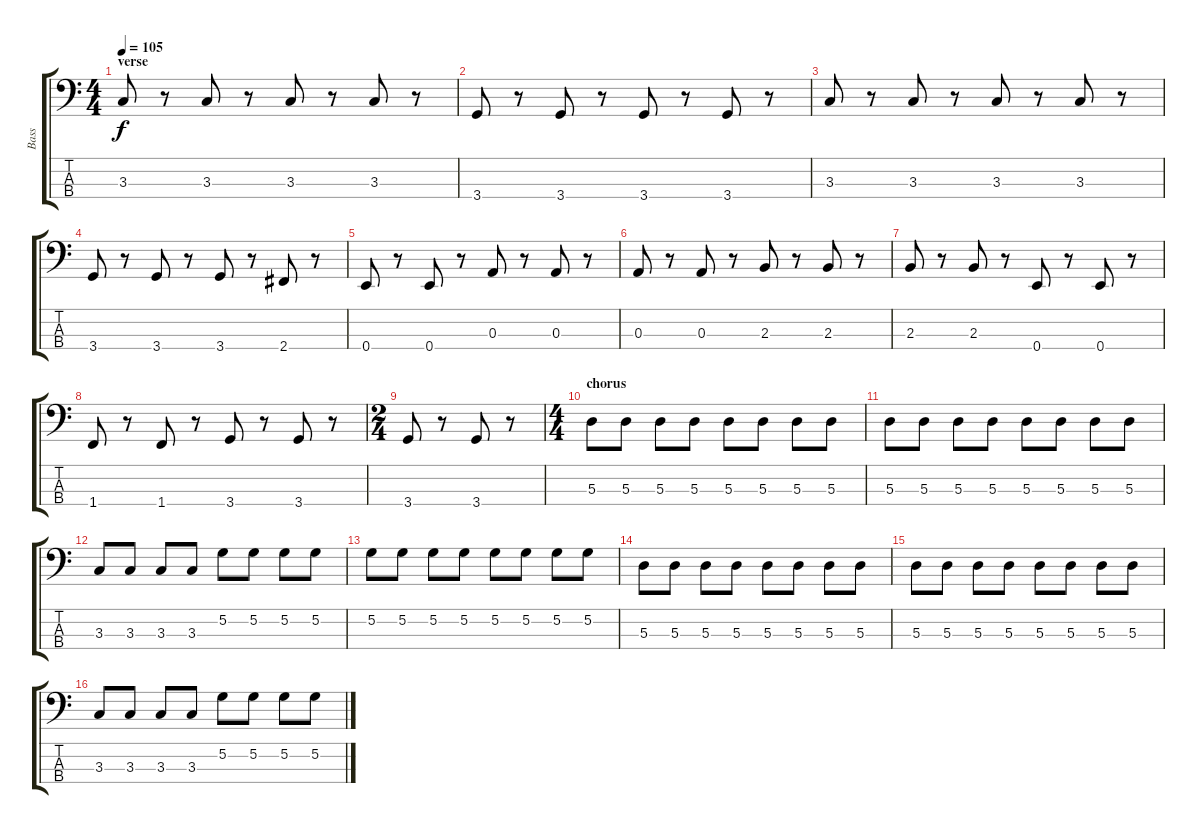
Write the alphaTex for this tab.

\track ("Bass" "Bass") {instrument electricbassfinger}
\staff {score tabs}
\tuning (G2 D2 A1 E1) {hide}
\ts (4 4)
\section ("" "verse")
\tempo 105
\clef f4
\ks c
3.3.8{dy f} r.8 3.3.8 r.8 3.3.8 r.8 3.3.8 r.8 |
3.4.8 r.8 3.4.8 r.8 3.4.8 r.8 3.4.8 r.8 |
3.3.8 r.8 3.3.8 r.8 3.3.8 r.8 3.3.8 r.8 |
3.4.8 r.8 3.4.8 r.8 3.4.8 r.8 2.4.8 r.8 |
0.4.8 r.8 0.4.8 r.8 0.3.8 r.8 0.3.8 r.8 |
0.3.8 r.8 0.3.8 r.8 2.3.8 r.8 2.3.8 r.8 |
2.3.8 r.8 2.3.8 r.8 0.4.8 r.8 0.4.8 r.8 |
1.4.8 r.8 1.4.8 r.8 3.4.8 r.8 3.4.8 r.8 |
\ts (2 4)
3.4.8 r.8 3.4.8 r.8 |
\ts (4 4)
\section ("" "chorus")
5.3.8 5.3.8 5.3.8 5.3.8 5.3.8 5.3.8 5.3.8 5.3.8 |
5.3.8 5.3.8 5.3.8 5.3.8 5.3.8 5.3.8 5.3.8 5.3.8 |
3.3.8 3.3.8 3.3.8 3.3.8 5.2.8 5.2.8 5.2.8 5.2.8 |
5.2.8 5.2.8 5.2.8 5.2.8 5.2.8 5.2.8 5.2.8 5.2.8 |
5.3.8 5.3.8 5.3.8 5.3.8 5.3.8 5.3.8 5.3.8 5.3.8 |
5.3.8 5.3.8 5.3.8 5.3.8 5.3.8 5.3.8 5.3.8 5.3.8 |
3.3.8 3.3.8 3.3.8 3.3.8 5.2.8 5.2.8 5.2.8 5.2.8
